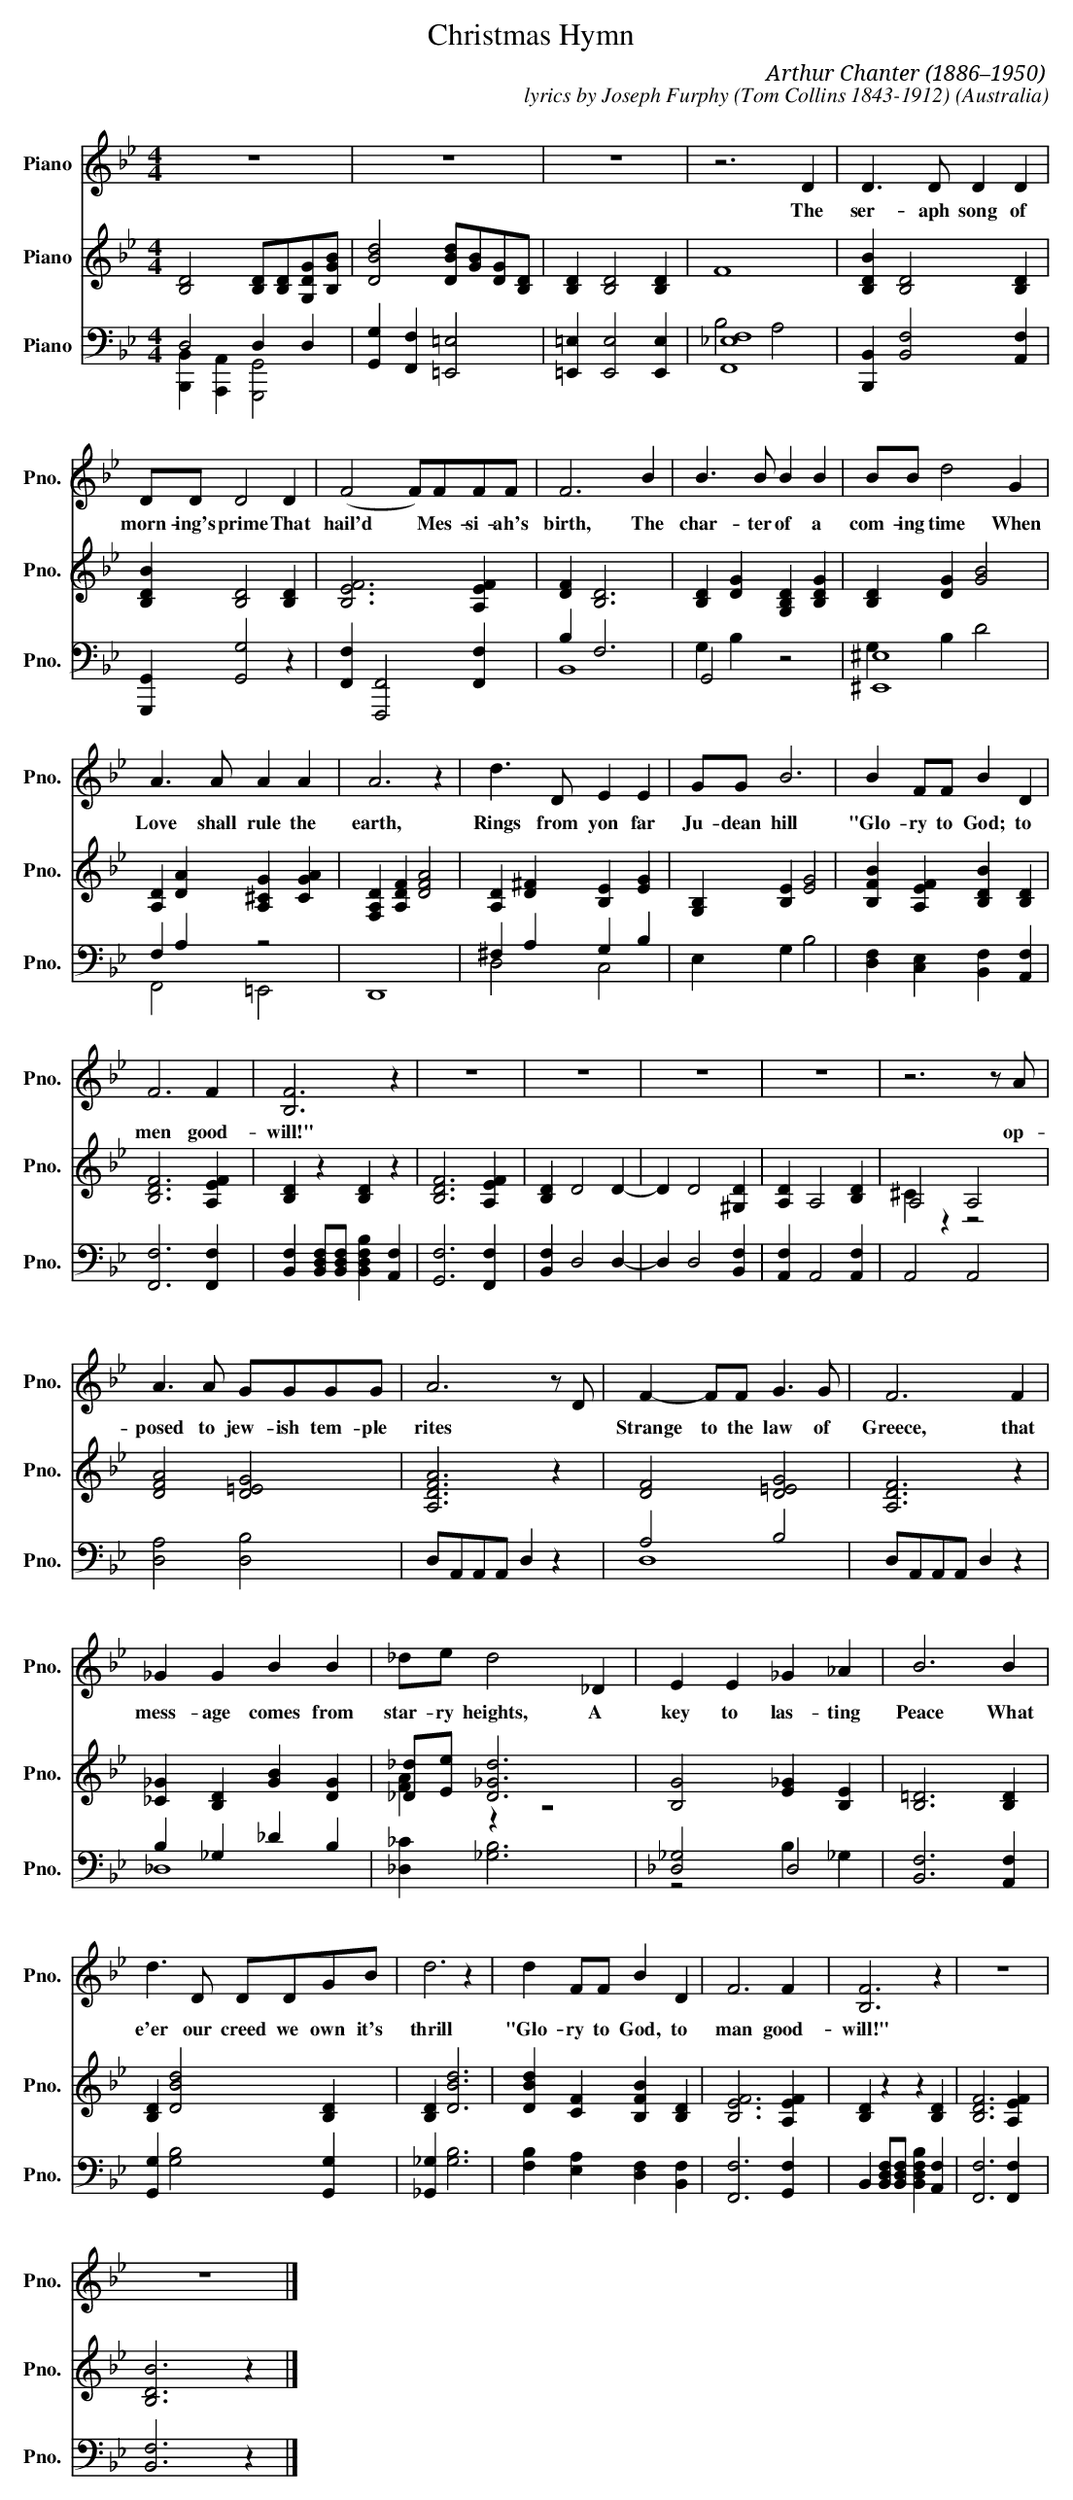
X:1
T:Christmas Hymn
C:Arthur Chanter (1886–1950)
C:lyrics by Joseph Furphy (Tom Collins 1843-1912)
O:Australia
%%score 1 ( 2 3 ) ( 4 5 )
L:1/4
M:4/4
K:Bb
V:1 treble nm="Piano" snm="Pno."
V:2 treble nm="Piano" snm="Pno."
V:3 treble
V:4 bass nm="Piano" snm="Pno."
V:5 bass
V:1
z4 | z4 | z4 | z3 D | D3/2 D/ D D |$ D/D/ D2 D | (F2 F/)F/F/F/ | F3 B | B3/2 B/ B B | B/B/ d2 G |$
w: |||The|ser- aph song of|morn- ing's prime That|hail'd * Mes- si- ah's|birth, The|char- ter of a|com- ing time When|
A3/2 A/ A A | A3 z | d3/2 D/ E E | G/G/ B3 | B F/F/ B D |$ F3 F | [B,F]3 z | z4 | z4 | z4 | z4 |
w: Love shall rule the|earth,|Rings from yon far|Ju- dean hill|"Glo- ry to God; to|men good-|will!"|||||
z3 z/ A/ |$ A3/2 A/ G/G/G/G/ | A3 z/ D/ | F- F/F/ G3/2 G/ | F3 F |$ _G G B B | _d/e/ d2 _D |
w: op-|posed to jew- ish tem- ple|rites *|Strange to the law of|Greece, that|mess- age comes from|star- ry heights, A|
E E _G _A | B3 B |$ d3/2 D/ D/D/G/B/ | d3 z | d F/F/ B D | F3 F | [B,F]3 z | z4 |$ z4 |]
w: key to las- ting|Peace What|e'er our creed we own it's|thrill|"Glo- ry to God, to|man good-|will!"|||
V:2
[B,D]2 [B,D]/[B,D]/[G,DG]/[B,GB]/ | [DBd]2 [DBd]/[GB]/[DG]/[B,D]/ | [B,D] [B,D]2 [B,D] | F4 |
[B,DB] [B,D]2 [B,D] |$ [B,DB] [B,D]2 [B,D] | [B,EF]3 [A,EF] | [DF] [B,D]3 |
[B,D] [DG] [G,B,D] [B,DG] | [B,D] [DG] [GB]2 |$ [A,D] [DA] [A,^CG] [CGA] | [F,A,D] [A,DF] [DFA]2 |
[A,D] [D^F] [B,E] [EG] | [G,B,] [B,E] [EG]2 | [B,FB] [A,EF] [B,DB] [B,D] |$ [B,DF]3 [A,EF] |
[B,D] z [B,D] z | [B,DF]3 [A,EF] | [B,D] D2 D- | D D2 [^G,D] | [A,D] A,2 [B,D] | A,2 A,2 |$
[DFA]2 [D=EG]2 | [A,DFA]3 z | [DF]2 [D=EG]2 | [A,DF]3 z |$ [_C_G] [B,D] [GB] [DG] |
[_D_d]/[Ee]/ [D_Gd]3 | [B,G]2 [E_G] [B,E] | [B,=D]3 [B,D] |$ [B,D] [DBd]2 [B,D] | [B,D] [DBd]3 |
[DBd] [CF] [B,FB] [B,D] | [B,EF]3 [A,EF] | [B,D] z z [B,D] | [B,DF]3 [A,EF] |$ [B,DB]3 z |]
V:3
x4 | x4 | x4 | x4 | x4 |$ x4 | x4 | x4 | x4 | x4 |$ x4 | x4 | x4 | x4 | x4 |$ x4 | x4 | x4 | x4 |
x4 | x4 | ^C z z2 |$ x4 | x4 | x4 | x4 |$ x4 | [FA] z z2 | x4 | x4 |$ x4 | x4 | x4 | x4 | x4 |
x4 |$ x4 |]
V:4
D,2 D, D, | [G,,G,] [F,,F,] [=E,,=E,]2 | [=E,,=E,] [E,,E,]2 [E,,E,] | [F,,_E,F,]4 |
[B,,,B,,] [B,,F,]2 [A,,F,] |$ [G,,,G,,] [G,,G,]2 z | [F,,F,] [F,,,F,,]2 [F,,F,] | B, F,3 |
G,,2 z2 | [^E,,^E,]4 |$ F, A, z2 | D,,4 | ^F, A, G, B, | E, G, B,2 |
[D,F,] [C,E,] [B,,F,] [A,,F,] |$ [F,,F,]3 [F,,F,] |
[B,,F,] [B,,D,F,]/[B,,D,F,]/ [B,,D,F,B,] [A,,F,] | [G,,F,]3 [F,,F,] | [B,,F,] D,2 D,- |
D, D,2 [B,,F,] | [A,,F,] A,,2 [A,,F,] | A,,2 A,,2 |$ [D,A,]2 [D,B,]2 | D,/A,,/A,,/A,,/ D, z |
A,2 B,2 | D,/A,,/A,,/A,,/ D, z |$ B, _G, _D B, | [_D,_C] [_G,B,]3 | [_D,_G,]2 D,2 |
[B,,F,]3 [A,,F,] |$ [G,,G,] [G,B,]2 [G,,G,] | [_G,,_G,] [G,B,]3 | [F,B,] [E,A,] [D,F,] [B,,F,] |
[F,,F,]3 [G,,F,] | B,, [B,,D,F,]/[B,,D,F,]/ [B,,D,F,B,] [A,,F,] | [F,,F,]3 [F,,F,] |$
[B,,F,]3 z |]
V:5
[B,,,B,,] [A,,,A,,] [G,,,G,,]2 | x4 | x4 | B,2 A,2 | x4 |$ x4 | x4 | B,,4 | G, B, z2 | G, B, D2 |$
F,,2 =E,,2 | x4 | D,2 C,2 | x4 | x4 |$ x4 | x4 | x4 | x4 | x4 | x4 | x4 |$ x4 | x4 | D,4 | x4 |$
_D,4 | x4 | z2 B, _G, | x4 |$ x4 | x4 | x4 | x4 | x4 | x4 |$ x4 |]
